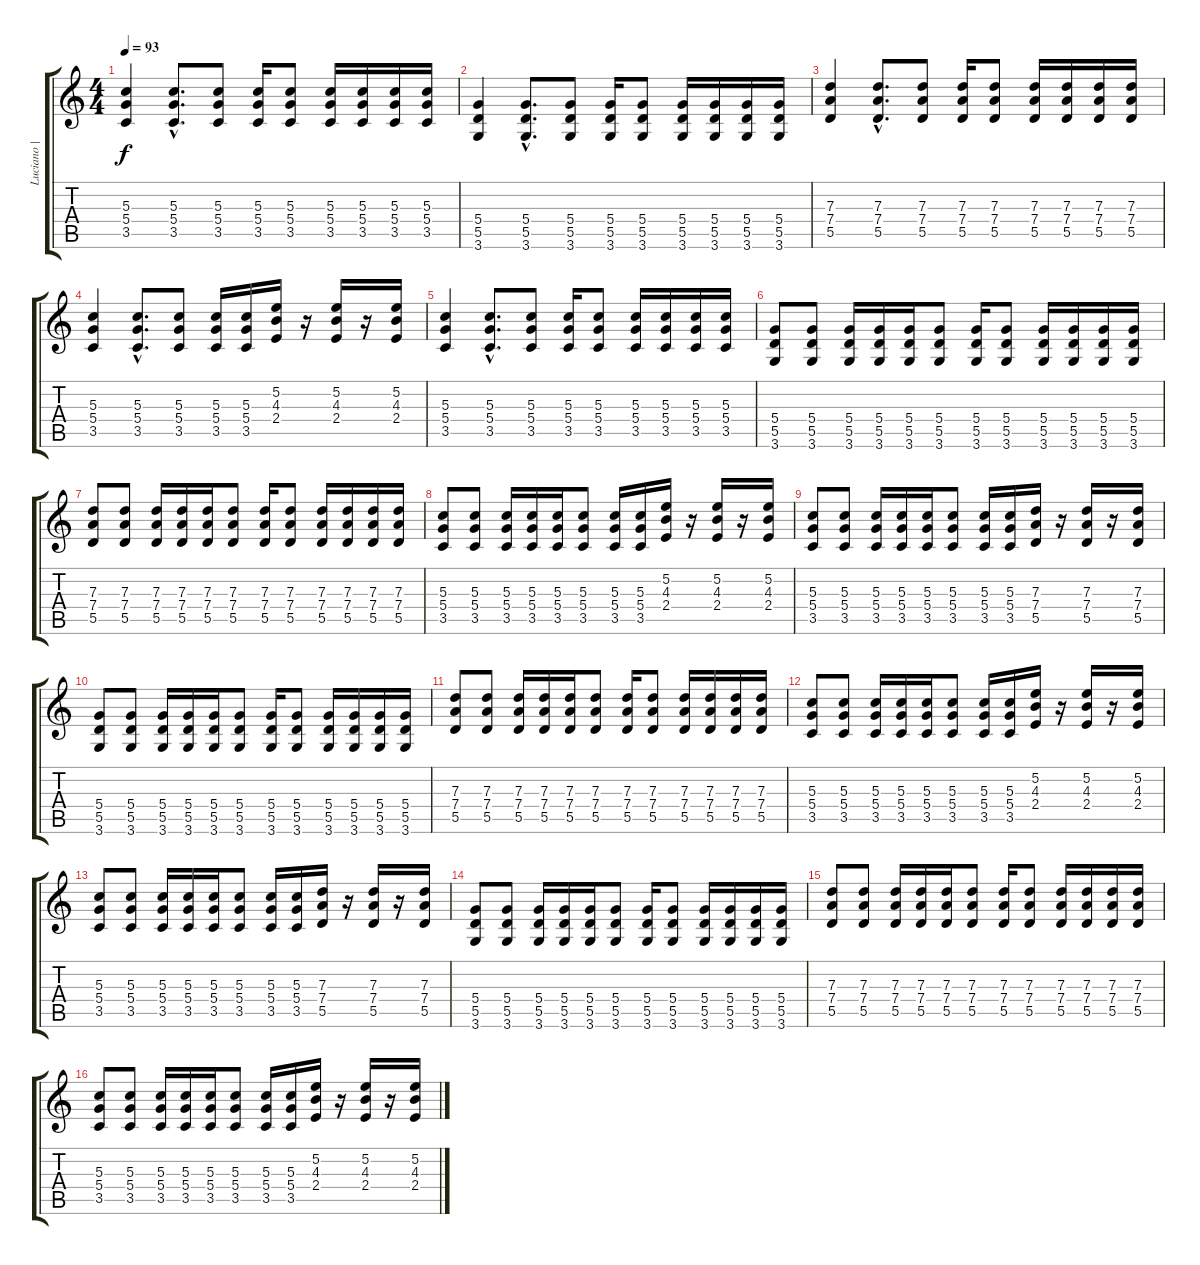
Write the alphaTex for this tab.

\track ("Luciano | Guitarra" "Luciano | ") {instrument distortionguitar}
\staff {score tabs}
\tuning (E4 B3 G3 D3 A2 E2) {hide}
\ts (4 4)
\tempo 93
\clef g2
\ks c
(5.3 5.4 3.5).4{dy f} (5.3{hac} 5.4{hac} 3.5{hac}).8{d} (5.3 5.4 3.5).8 (5.3 5.4 3.5).16 (5.3 5.4 3.5).8 (5.3 5.4 3.5).16 (5.3 5.4 3.5).16 (5.3 5.4 3.5).16 (5.3 5.4 3.5).16 |
(5.4 5.5 3.6).4 (5.4{hac} 5.5{hac} 3.6{hac}).8{d} (5.4 5.5 3.6).8 (5.4 5.5 3.6).16 (5.4 5.5 3.6).8 (5.4 5.5 3.6).16 (5.4 5.5 3.6).16 (5.4 5.5 3.6).16 (5.4 5.5 3.6).16 |
(7.3 7.4 5.5).4 (7.3{hac} 7.4{hac} 5.5{hac}).8{d} (7.3 7.4 5.5).8 (7.3 7.4 5.5).16 (7.3 7.4 5.5).8 (7.3 7.4 5.5).16 (7.3 7.4 5.5).16 (7.3 7.4 5.5).16 (7.3 7.4 5.5).16 |
(5.3 5.4 3.5).4 (5.3{hac} 5.4{hac} 3.5{hac}).8{d} (5.3 5.4 3.5).8 (5.3 5.4 3.5).16 (5.3 5.4 3.5).16 (5.2 4.3 2.4).16 r.16 (5.2 4.3 2.4).16 r.16 (5.2 4.3 2.4).16 |
(5.3 5.4 3.5).4 (5.3{hac} 5.4{hac} 3.5{hac}).8{d} (5.3 5.4 3.5).8 (5.3 5.4 3.5).16 (5.3 5.4 3.5).8 (5.3 5.4 3.5).16 (5.3 5.4 3.5).16 (5.3 5.4 3.5).16 (5.3 5.4 3.5).16 |
(5.4 5.5 3.6).8 (5.4 5.5 3.6).8 (5.4 5.5 3.6).16 (5.4 5.5 3.6).16 (5.4 5.5 3.6).16 (5.4 5.5 3.6).8 (5.4 5.5 3.6).16 (5.4 5.5 3.6).8 (5.4 5.5 3.6).16 (5.4 5.5 3.6).16 (5.4 5.5 3.6).16 (5.4 5.5 3.6).16 |
(7.3 7.4 5.5).8 (7.3 7.4 5.5).8 (7.3 7.4 5.5).16 (7.3 7.4 5.5).16 (7.3 7.4 5.5).16 (7.3 7.4 5.5).8 (7.3 7.4 5.5).16 (7.3 7.4 5.5).8 (7.3 7.4 5.5).16 (7.3 7.4 5.5).16 (7.3 7.4 5.5).16 (7.3 7.4 5.5).16 |
(5.3 5.4 3.5).8 (5.3 5.4 3.5).8 (5.3 5.4 3.5).16 (5.3 5.4 3.5).16 (5.3 5.4 3.5).16 (5.3 5.4 3.5).8 (5.3 5.4 3.5).16 (5.3 5.4 3.5).16 (5.2 4.3 2.4).16 r.16 (5.2 4.3 2.4).16 r.16 (5.2 4.3 2.4).16 |
(5.3 5.4 3.5).8 (5.3 5.4 3.5).8 (5.3 5.4 3.5).16 (5.3 5.4 3.5).16 (5.3 5.4 3.5).16 (5.3 5.4 3.5).8 (5.3 5.4 3.5).16 (5.3 5.4 3.5).16 (7.3 7.4 5.5).16 r.16 (7.3 7.4 5.5).16 r.16 (7.3 7.4 5.5).16 |
(5.4 5.5 3.6).8 (5.4 5.5 3.6).8 (5.4 5.5 3.6).16 (5.4 5.5 3.6).16 (5.4 5.5 3.6).16 (5.4 5.5 3.6).8 (5.4 5.5 3.6).16 (5.4 5.5 3.6).8 (5.4 5.5 3.6).16 (5.4 5.5 3.6).16 (5.4 5.5 3.6).16 (5.4 5.5 3.6).16 |
(7.3 7.4 5.5).8 (7.3 7.4 5.5).8 (7.3 7.4 5.5).16 (7.3 7.4 5.5).16 (7.3 7.4 5.5).16 (7.3 7.4 5.5).8 (7.3 7.4 5.5).16 (7.3 7.4 5.5).8 (7.3 7.4 5.5).16 (7.3 7.4 5.5).16 (7.3 7.4 5.5).16 (7.3 7.4 5.5).16 |
(5.3 5.4 3.5).8 (5.3 5.4 3.5).8 (5.3 5.4 3.5).16 (5.3 5.4 3.5).16 (5.3 5.4 3.5).16 (5.3 5.4 3.5).8 (5.3 5.4 3.5).16 (5.3 5.4 3.5).16 (5.2 4.3 2.4).16 r.16 (5.2 4.3 2.4).16 r.16 (5.2 4.3 2.4).16 |
(5.3 5.4 3.5).8 (5.3 5.4 3.5).8 (5.3 5.4 3.5).16 (5.3 5.4 3.5).16 (5.3 5.4 3.5).16 (5.3 5.4 3.5).8 (5.3 5.4 3.5).16 (5.3 5.4 3.5).16 (7.3 7.4 5.5).16 r.16 (7.3 7.4 5.5).16 r.16 (7.3 7.4 5.5).16 |
(5.4 5.5 3.6).8 (5.4 5.5 3.6).8 (5.4 5.5 3.6).16 (5.4 5.5 3.6).16 (5.4 5.5 3.6).16 (5.4 5.5 3.6).8 (5.4 5.5 3.6).16 (5.4 5.5 3.6).8 (5.4 5.5 3.6).16 (5.4 5.5 3.6).16 (5.4 5.5 3.6).16 (5.4 5.5 3.6).16 |
(7.3 7.4 5.5).8 (7.3 7.4 5.5).8 (7.3 7.4 5.5).16 (7.3 7.4 5.5).16 (7.3 7.4 5.5).16 (7.3 7.4 5.5).8 (7.3 7.4 5.5).16 (7.3 7.4 5.5).8 (7.3 7.4 5.5).16 (7.3 7.4 5.5).16 (7.3 7.4 5.5).16 (7.3 7.4 5.5).16 |
(5.3 5.4 3.5).8 (5.3 5.4 3.5).8 (5.3 5.4 3.5).16 (5.3 5.4 3.5).16 (5.3 5.4 3.5).16 (5.3 5.4 3.5).8 (5.3 5.4 3.5).16 (5.3 5.4 3.5).16 (5.2 4.3 2.4).16 r.16 (5.2 4.3 2.4).16 r.16 (5.2 4.3 2.4).16
